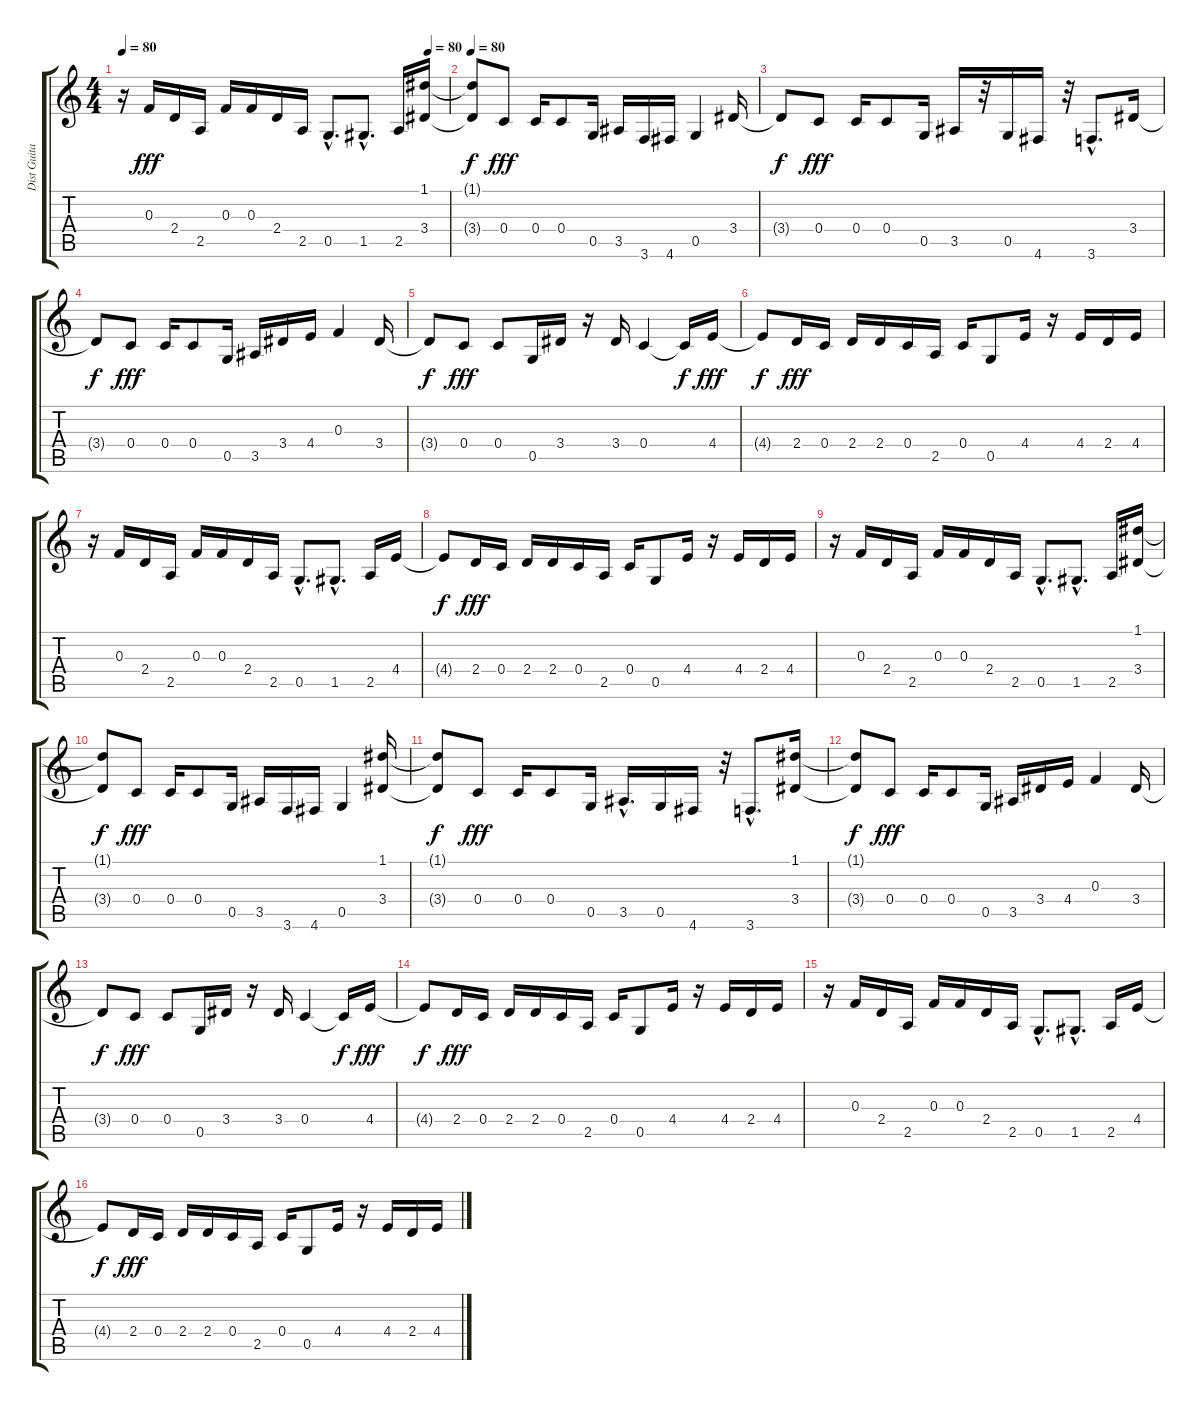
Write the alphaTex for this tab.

\track ("Dist Guitar" "Dist Guita") {instrument distortionguitar}
\staff {score tabs}
\tuning (D4 A3 F3 C3 G2 D2) {hide}
\ts (4 4)
\tempo 80
\tempo (80 0.9375)
\clef g2
\ks c
r.16{dy fff} 0.3.16 2.4.16 2.5.16 0.3.16 0.3.16 2.4.16 2.5.16 0.5{hac}.8{d} 1.5{hac}.8{d} 2.5.16 (1.1 3.4).16 |
\tempo 80
(1.1{t} 3.4{t}).8{dy f} 0.4.8{dy fff} 0.4.16 0.4.8 0.5.16 3.5.16 3.6.16 4.6.16 0.5.4 3.4.16 |
3.4{t}.8{dy f} 0.4.8{dy fff} 0.4.16 0.4.8 0.5.16 3.5.16 r.32 0.5.16 4.6.16 r.32 3.6{hac}.8{d} 3.4.16 |
3.4{t}.8{dy f} 0.4.8{dy fff} 0.4.16 0.4.8 0.5.16 3.5.16 3.4.16 4.4.16 0.3.4 3.4.16 |
3.4{t}.8{dy f} 0.4.8{dy fff} 0.4.8 0.5.16 3.4.16 r.16 3.4.16 0.4.4 0.4{t}.16{dy f} 4.4.16{dy fff} |
4.4{t}.8{dy f} 2.4.16{dy fff} 0.4.16 2.4.16 2.4.16 0.4.16 2.5.16 0.4.16 0.5.8 4.4.16 r.16 4.4.16 2.4.16 4.4.16 |
r.16 0.3.16 2.4.16 2.5.16 0.3.16 0.3.16 2.4.16 2.5.16 0.5{hac}.8{d} 1.5{hac}.8{d} 2.5.16 4.4.16 |
4.4{t}.8{dy f} 2.4.16{dy fff} 0.4.16 2.4.16 2.4.16 0.4.16 2.5.16 0.4.16 0.5.8 4.4.16 r.16 4.4.16 2.4.16 4.4.16 |
r.16 0.3.16 2.4.16 2.5.16 0.3.16 0.3.16 2.4.16 2.5.16 0.5{hac}.8{d} 1.5{hac}.8{d} 2.5.16 (1.1 3.4).16 |
(1.1{t} 3.4{t}).8{dy f} 0.4.8{dy fff} 0.4.16 0.4.8 0.5.16 3.5.16 3.6.16 4.6.16 0.5.4 (1.1 3.4).16 |
(1.1{t} 3.4{t}).8{dy f} 0.4.8{dy fff} 0.4.16 0.4.8 0.5.16 3.5{hac}.16{d} 0.5.16 4.6.16 r.32 3.6{hac}.8{d} (1.1 3.4).16 |
(1.1{t} 3.4{t}).8{dy f} 0.4.8{dy fff} 0.4.16 0.4.8 0.5.16 3.5.16 3.4.16 4.4.16 0.3.4 3.4.16 |
3.4{t}.8{dy f} 0.4.8{dy fff} 0.4.8 0.5.16 3.4.16 r.16 3.4.16 0.4.4 0.4{t}.16{dy f} 4.4.16{dy fff} |
4.4{t}.8{dy f} 2.4.16{dy fff} 0.4.16 2.4.16 2.4.16 0.4.16 2.5.16 0.4.16 0.5.8 4.4.16 r.16 4.4.16 2.4.16 4.4.16 |
r.16 0.3.16 2.4.16 2.5.16 0.3.16 0.3.16 2.4.16 2.5.16 0.5{hac}.8{d} 1.5{hac}.8{d} 2.5.16 4.4.16 |
4.4{t}.8{dy f} 2.4.16{dy fff} 0.4.16 2.4.16 2.4.16 0.4.16 2.5.16 0.4.16 0.5.8 4.4.16 r.16 4.4.16 2.4.16 4.4.16
